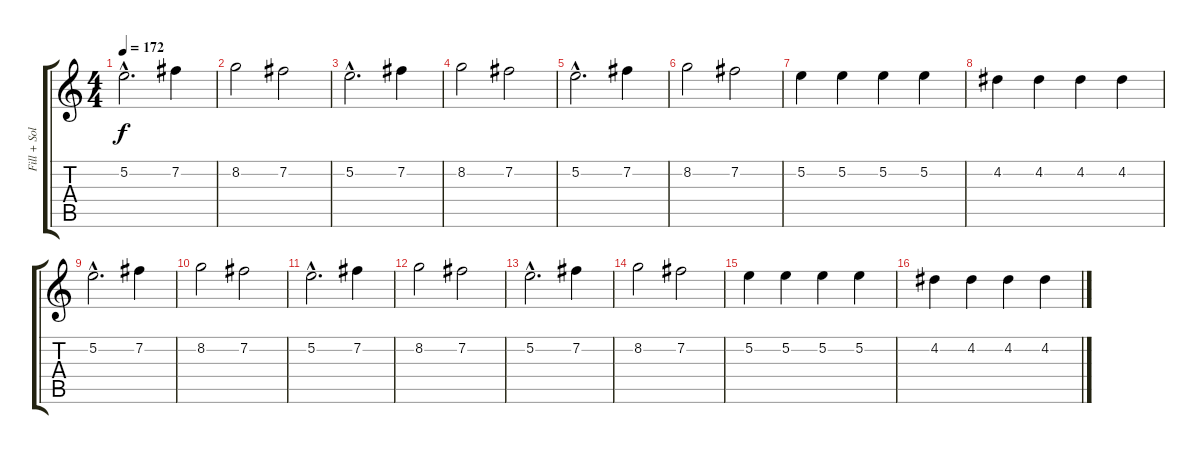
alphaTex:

\track ("Fill + Solo" "Fill + Sol") {instrument overdrivenguitar}
\staff {score tabs}
\tuning (E4 B3 G3 D3 A2 E2) {hide}
\ts (4 4)
\tempo 172
\clef g2
\ks c
5.2{hac}.2{d dy f} 7.2.4 |
8.2.2 7.2.2 |
5.2{hac}.2{d} 7.2.4 |
8.2.2 7.2.2 |
5.2{hac}.2{d} 7.2.4 |
8.2.2 7.2.2 |
5.2.4 5.2.4 5.2.4 5.2.4 |
4.2.4 4.2.4 4.2.4 4.2.4 |
5.2{hac}.2{d} 7.2.4 |
8.2.2 7.2.2 |
5.2{hac}.2{d} 7.2.4 |
8.2.2 7.2.2 |
5.2{hac}.2{d} 7.2.4 |
8.2.2 7.2.2 |
5.2.4 5.2.4 5.2.4 5.2.4 |
4.2.4 4.2.4 4.2.4 4.2.4
